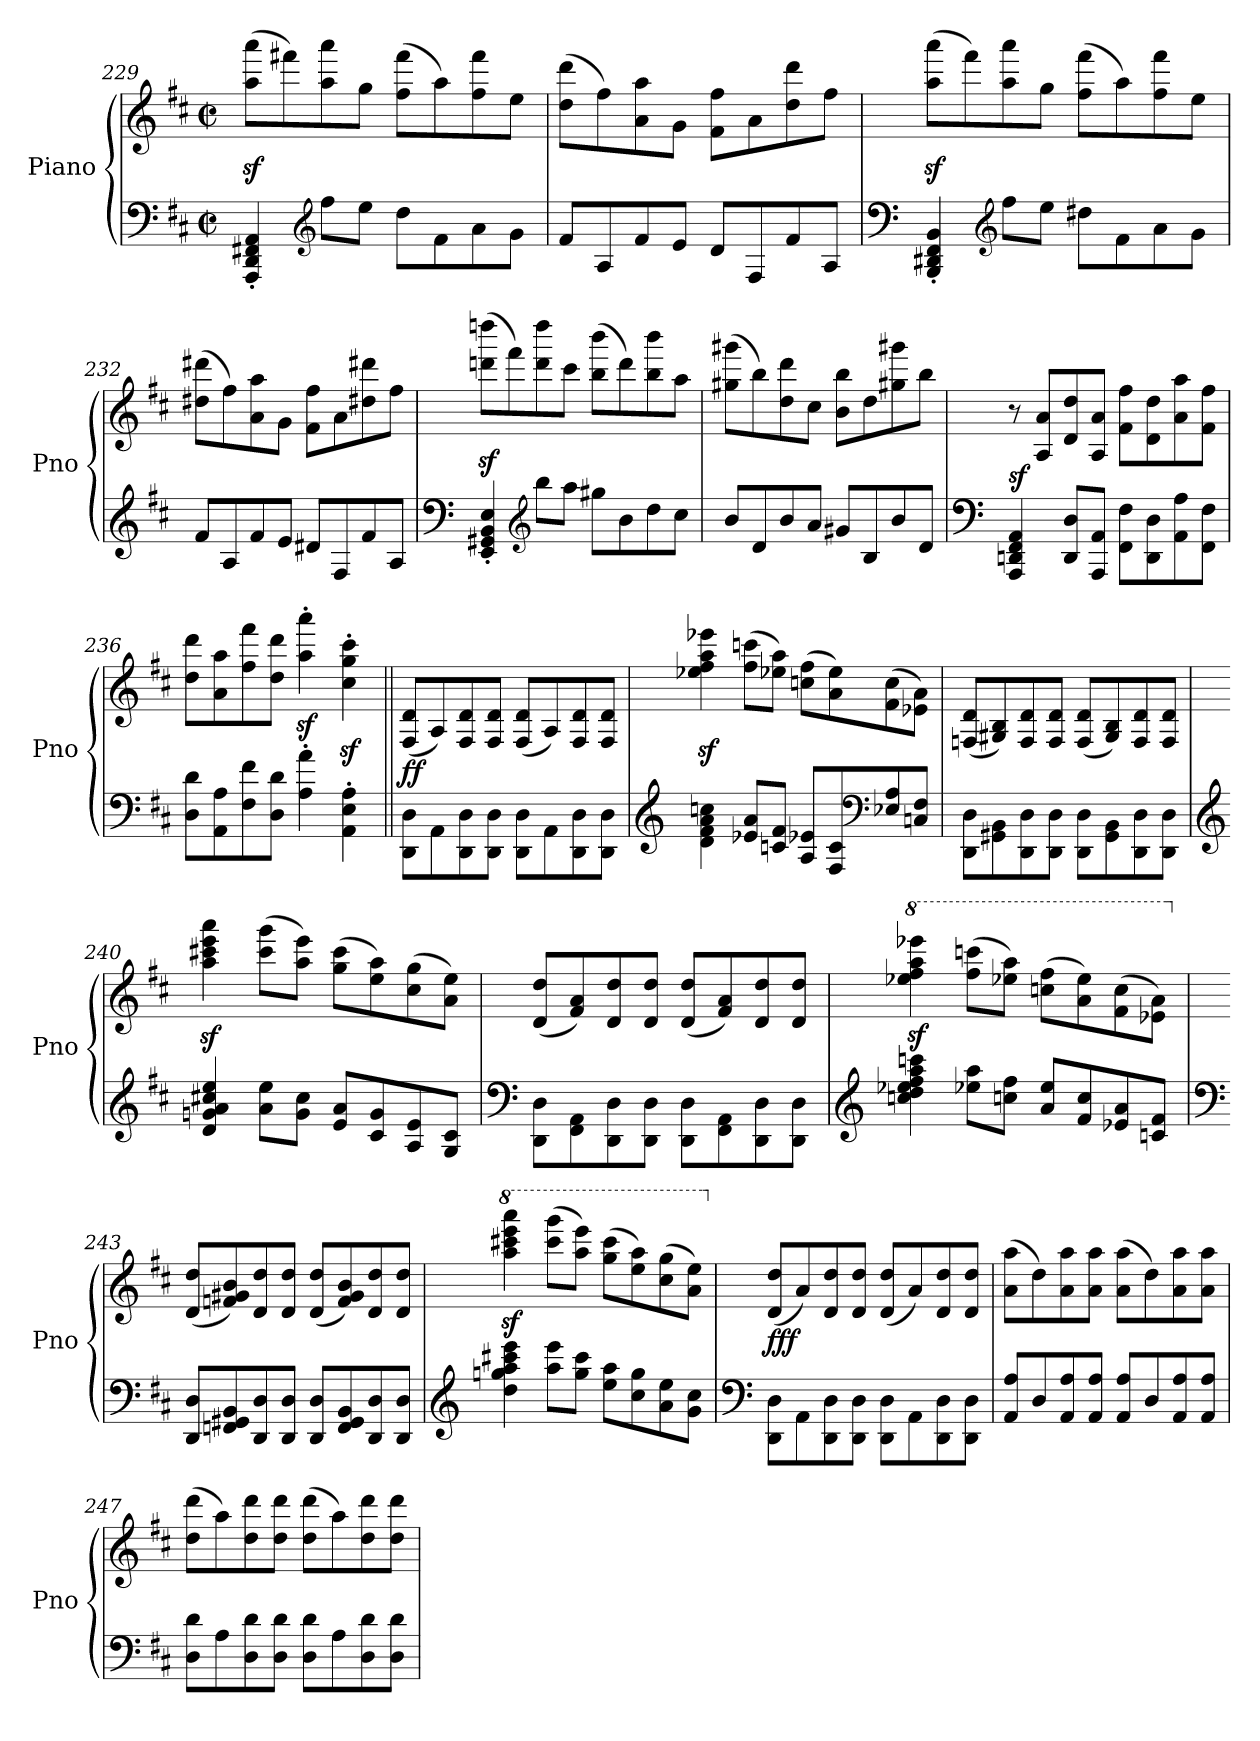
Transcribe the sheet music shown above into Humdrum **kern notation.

**kern	**kern	**dynam
*part1	*part1	*part1
*staff2	*staff1	*staff1/2
*I"Piano	*	*
*I'Pno	*	*
*clefF4	*clefG2	*
*k[f#c#]	*k[f#c#]	*
*M4/4	*M4/4	*
*met(c|)	*met(c|)	*
=229	=229	=229
4AAA/' 4DD/' 4FF#X/' 4AA/'	(8aa\z< 8aaa\z<L	.
.	8fff#X\)	.
*clefG2	*	*
8ff#\L	8aa\ 8aaa\	.
8ee\J	8gg\J	.
8dd\L	(8ff#\ 8fff#\L	.
8f#\	8aa\)	.
8a\	8ff#\ 8fff#\	.
8g\J	8ee\J	.
!!LO:LB:g=z
=230	=230	=230
8f#/L	(8dd\ 8ddd\L	.
8A/	8ff#\)	.
8f#/	8a\ 8aa\	.
8e/J	8g\J	.
8d/L	8f#\ 8ff#\L	.
8F#/	8a\	.
8f#/	8dd\ 8ddd\	.
8A/J	8ff#\J	.
=231	=231	=231
*clefF4	*	*
4BBB/' 4DD#X/' 4FF#/' 4BB/'	(8aa\z< 8aaa\z<L	.
.	8fff#\)	.
*clefG2	*	*
8ff#\L	8aa\ 8aaa\	.
8ee\J	8gg\J	.
8dd#X\L	(8ff#\ 8fff#\L	.
8f#\	8aa\)	.
8a\	8ff#\ 8fff#\	.
8g\J	8ee\J	.
=232	=232	=232
8f#/L	(8dd#X\ 8ddd#X\L	.
8A/	8ff#\)	.
8f#/	8a\ 8aa\	.
8e/J	8g\J	.
8d#X/L	8f#\ 8ff#\L	.
8F#/	8a\	.
8f#/	8dd#X\ 8ddd#X\	.
8A/J	8ff#\J	.
=233	=233	=233
*clefF4	*	*
4EE/' 4GG#X/' 4BB/' 4E/'	(8dddn\z< 8ddddn\z<L	.
.	8fff#\)	.
*clefG2	*	*
8bb\L	8ddd\ 8dddd\	.
8aa\J	8ccc#\J	.
8gg#X\L	(8bb\ 8bbb\L	.
8b\	8ddd\)	.
8dd\	8bb\ 8bbb\	.
8cc#\J	8aa\J	.
!!LO:PB:g=z
=234	=234	=234
8b/L	(8gg#X\ 8ggg#X\L	.
8d/	8bb\)	.
8b/	8dd\ 8ddd\	.
8a/J	8cc#\J	.
8g#X/L	8b\ 8bb\L	.
8B/	8dd\	.
8b/	8gg#X\ 8ggg#X\	.
8d/J	8bb\J	.
=235	=235	=235
*clefF4	*	*
!	!	!LO:DY:b
4AAA/ 4DDn/ 4FF#/ 4AA/	8r	sf
.	8A/ 8a/L	.
8DD/ 8D/L	8d/ 8dd/	.
8AAA/ 8AA/J	8A/ 8a/J	.
8FF#\ 8F#\L	8f#\ 8ff#\L	.
8DD\ 8D\	8d\ 8dd\	.
8AA\ 8A\	8a\ 8aa\	.
8FF#\ 8F#\J	8f#\ 8ff#\J	.
=236	=236	=236
8D\ 8d\L	8dd\ 8ddd\L	.
8AA\ 8A\	8a\ 8aa\	.
8F#\ 8f#\	8ff#\ 8fff#\	.
8D\ 8d\J	8dd\ 8ddd\J	.
4A\' 4a\'	4aa\z<' 4aaa\z<'	.
4AA\' 4E\' 4A\'	4cc#\z<' 4gg\z<' 4ccc#\z<'	.
=237||	=237||	=237||
!	!	!LO:DY:b
8DD\ 8D\L	(8F#/ 8d/L	ff
8AA\	8A/)	.
8DD\ 8D\	8F#/ 8d/	.
8DD\ 8D\J	8F#/ 8d/J	.
8DD\ 8D\L	(8F#/ 8d/L	.
8AA\	8A/)	.
8DD\ 8D\	8F#/ 8d/	.
8DD\ 8D\J	8F#/ 8d/J	.
!!LO:LB:g=z
=238	=238	=238
*clefG2	*	*
4d\ 4f#\ 4a\ 4ccn\	4ee-X\z< 4ff#\z< 4aa\z< 4eee-X\z<	.
8e-X/ 8a/L	(8ff#\ 8cccn\L	.
8cn/ 8f#/J	8ee-X\ 8aa\J)	.
8A/ 8e-X/L	(8ccn\ 8ff#\L	.
8F#/ 8c/	8a\ 8ee-\)	.
*clefF4	*	*
8E-X/ 8A/	(8f#\ 8cc\	.
8Cn/ 8F#/J	8e-X\ 8a\J)	.
=239	=239	=239
8DD\ 8D\L	(8Fn/ 8d/L	.
8GG#X\ 8BB\	8G#X/ 8B/)	.
8DD\ 8D\	8F/ 8d/	.
8DD\ 8D\J	8F/ 8d/J	.
8DD\ 8D\L	(8F/ 8d/L	.
8GG#\ 8BB\	8G#/ 8B/)	.
8DD\ 8D\	8F/ 8d/	.
8DD\ 8D\J	8F/ 8d/J	.
=240	=240	=240
*clefG2	*	*
4d/ 4gn/ 4a/ 4cc#X/ 4ee/	4aa\z< 4ccc#X\z< 4eee\z< 4aaa\z<	.
8a\ 8ee\L	(8ccc#\ 8ggg\L	.
8g\ 8cc#\J	8aa\ 8eee\J)	.
8e/ 8a/L	(8gg\ 8ccc#\L	.
8c#/ 8g/	8ee\ 8aa\)	.
8A/ 8e/	(8cc#\ 8gg\	.
8G/ 8c#/J	8a\ 8ee\J)	.
=241	=241	=241
*clefF4	*	*
8DD\ 8D\L	(8d/ 8dd/L	.
8FF#\ 8AA\	8f#/ 8a/)	.
8DD\ 8D\	8d/ 8dd/	.
8DD\ 8D\J	8d/ 8dd/J	.
8DD\ 8D\L	(8d/ 8dd/L	.
8FF#\ 8AA\	8f#/ 8a/)	.
8DD\ 8D\	8d/ 8dd/	.
8DD\ 8D\J	8d/ 8dd/J	.
!!LO:LB:g=z
=242	=242	=242
*clefG2	*	*
*	*8va	*
4ccn\ 4dd\ 4ee-X\ 4ff#\ 4aa\ 4cccn\	4eee-X\z< 4fff#\z< 4aaa\z< 4eeee-X\z<	.
8ee-X\ 8aa\L	(8fff#\ 8ccccn\L	.
8ccn\ 8ff#\J	8eee-X\ 8aaa\J)	.
8a/ 8ee-/L	(8cccn\ 8fff#\L	.
8f#/ 8cc/	8aa\ 8eee-\)	.
8e-X/ 8a/	(8ff#\ 8ccc\	.
8cn/ 8f#/J	8ee-X\ 8aa\J)	.
=243	=243	=243
*clefF4	*	*
*	*X8va	*
8DD/ 8D/L	(8d/ 8dd/L	.
8FFn/ 8GG#X/ 8BB/	8fn/ 8g#X/ 8b/)	.
8DD/ 8D/	8d/ 8dd/	.
8DD/ 8D/J	8d/ 8dd/J	.
8DD/ 8D/L	(8d/ 8dd/L	.
8FF/ 8GG#/ 8BB/	8f/ 8g#/ 8b/)	.
8DD/ 8D/	8d/ 8dd/	.
8DD/ 8D/J	8d/ 8dd/J	.
=244	=244	=244
*clefG2	*	*
*	*8va	*
4dd\ 4ggn\ 4aa\ 4ccc#X\ 4eee\	4aaa\z< 4cccc#X\z< 4eeee\z< 4aaaa\z<	.
8aa\ 8eee\L	(8cccc#\ 8gggg\L	.
8gg\ 8ccc#\J	8aaa\ 8eeee\J)	.
8ee\ 8aa\L	(8ggg\ 8cccc#\L	.
8cc#\ 8gg\	8eee\ 8aaa\)	.
8a\ 8ee\	(8ccc#\ 8ggg\	.
8g\ 8cc#\J	8aa\ 8eee\J)	.
=245	=245	=245
*clefF4	*	*
*	*X8va	*
!	!	!LO:DY:b
8DD\ 8D\L	(8d/ 8dd/L	fff
8AA\	8a/)	.
8DD\ 8D\	8d/ 8dd/	.
8DD\ 8D\J	8d/ 8dd/J	.
8DD\ 8D\L	(8d/ 8dd/L	.
8AA\	8a/)	.
8DD\ 8D\	8d/ 8dd/	.
8DD\ 8D\J	8d/ 8dd/J	.
!!LO:LB:g=z
=246	=246	=246
8AA/ 8A/L	(8a\ 8aa\L	.
8D/	8dd\)	.
8AA/ 8A/	8a\ 8aa\	.
8AA/ 8A/J	8a\ 8aa\J	.
8AA/ 8A/L	(8a\ 8aa\L	.
8D/	8dd\)	.
8AA/ 8A/	8a\ 8aa\	.
8AA/ 8A/J	8a\ 8aa\J	.
=247	=247	=247
8D\ 8d\L	(8dd\ 8ddd\L	.
8A\	8aa\)	.
8D\ 8d\	8dd\ 8ddd\	.
8D\ 8d\J	8dd\ 8ddd\J	.
8D\ 8d\L	(8dd\ 8ddd\L	.
8A\	8aa\)	.
8D\ 8d\	8dd\ 8ddd\	.
8D\ 8d\J	8dd\ 8ddd\J	.
=	=	=
*-	*-	*-
